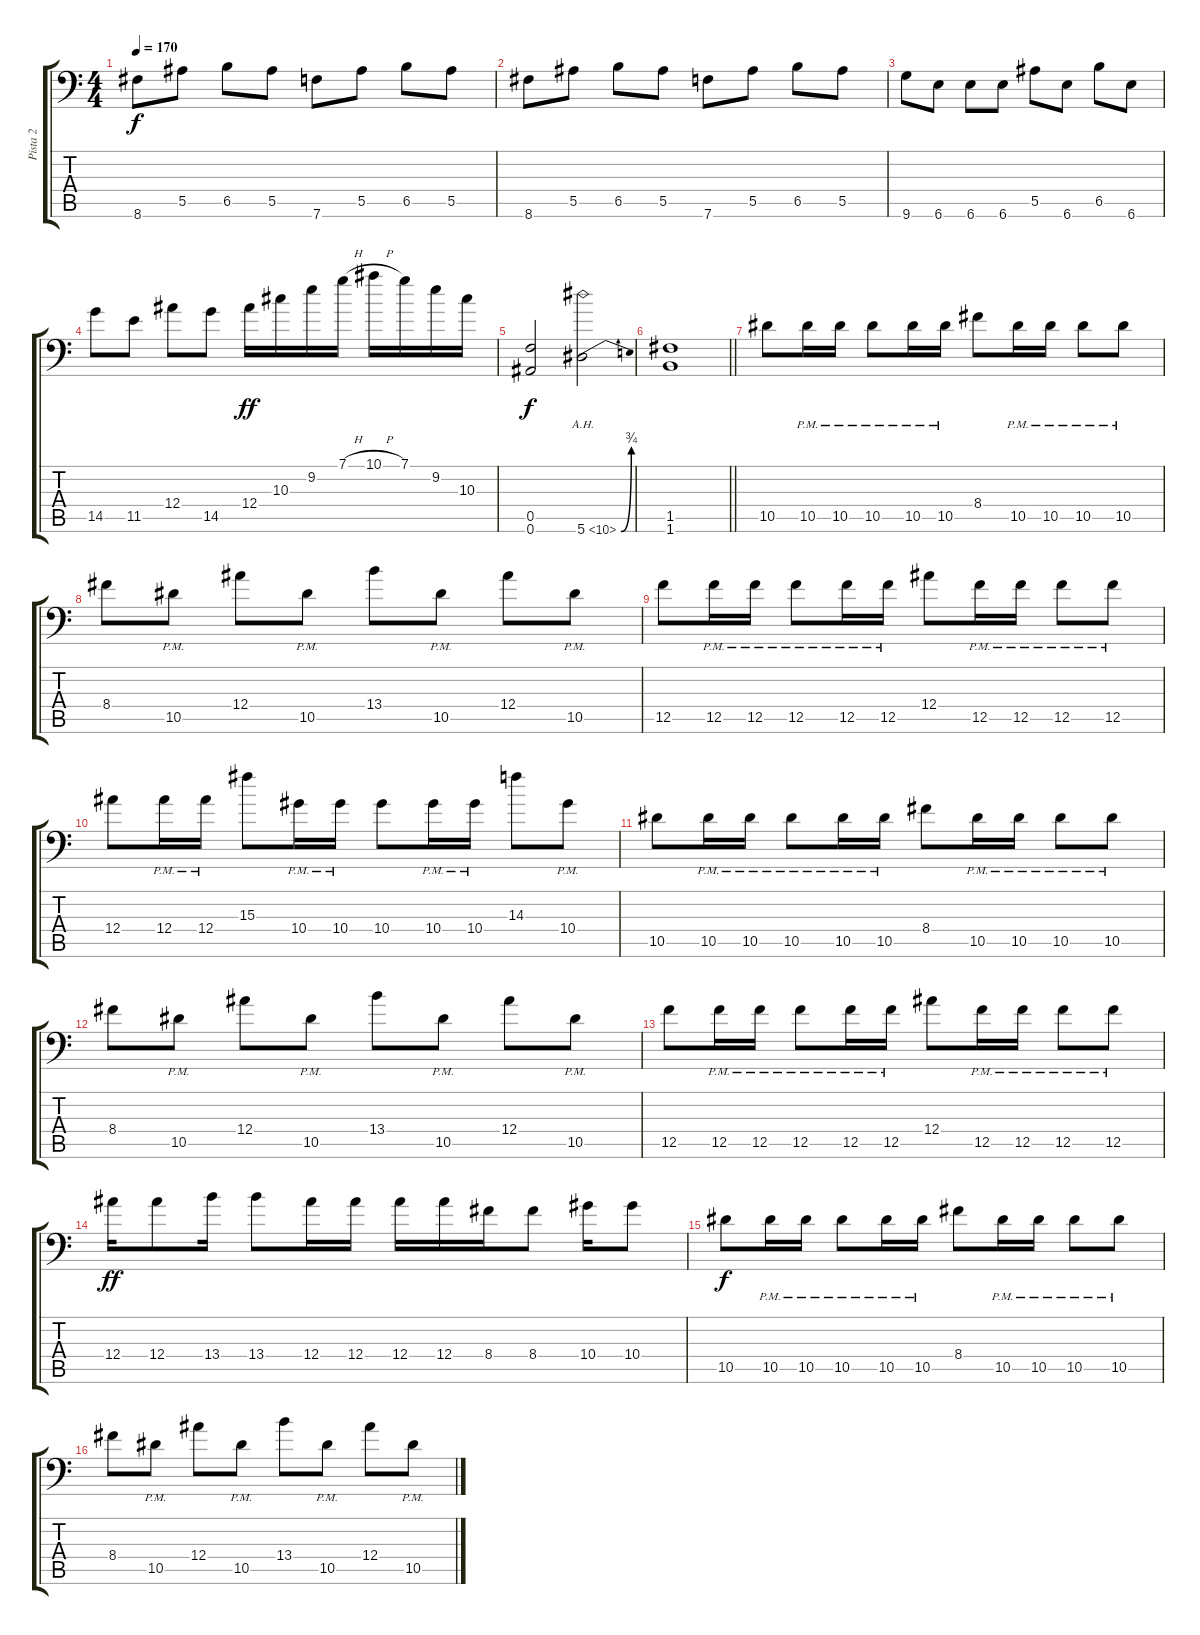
\track ("Pista 2" "Pista 2") {instrument distortionguitar}
\staff {score tabs}
\tuning (C4 G3 Eb3 Bb2 F2 Bb1) {hide}
\ts (4 4)
\tempo 170
\clef f4
\ks c
8.6.8{dy f} 5.5.8 6.5.8 5.5.8 7.6.8 5.5.8 6.5.8 5.5.8 |
8.6.8 5.5.8 6.5.8 5.5.8 7.6.8 5.5.8 6.5.8 5.5.8 |
9.6.8 6.6.8 6.6.8 6.6.8 5.5.8 6.6.8 6.5.8 6.6.8 |
14.5.8 11.5.8 12.4.8 14.5.8 12.4.16{dy ff} 10.3.16 9.2.16 7.1{h}.16 10.1{h}.16 7.1.16 9.2.16 10.3.16 |
(0.5 0.6).2{dy f} 5.6{be (bend 0 0 60 3) ah 5}.2{instrument guitarharmonics} |
\barLineRight lightlight
(1.5 1.6).1{instrument distortionguitar} |
10.5.8 10.5{pm}.16 10.5{pm}.16 10.5{pm}.8 10.5{pm}.16 10.5{pm}.16 8.4.8 10.5{pm}.16 10.5{pm}.16 10.5{pm}.8 10.5{pm}.8 |
8.4.8 10.5{pm}.8 12.4.8 10.5{pm}.8 13.4.8 10.5{pm}.8 12.4.8 10.5{pm}.8 |
12.5.8 12.5{pm}.16 12.5{pm}.16 12.5{pm}.8 12.5{pm}.16 12.5{pm}.16 12.4.8 12.5{pm}.16 12.5{pm}.16 12.5{pm}.8 12.5{pm}.8 |
12.4.8 12.4{pm}.16 12.4{pm}.16 15.3.8 10.4{pm}.16 10.4{pm}.16 10.4.8 10.4{pm}.16 10.4{pm}.16 14.3.8 10.4{pm}.8 |
10.5.8 10.5{pm}.16 10.5{pm}.16 10.5{pm}.8 10.5{pm}.16 10.5{pm}.16 8.4.8 10.5{pm}.16 10.5{pm}.16 10.5{pm}.8 10.5{pm}.8 |
8.4.8 10.5{pm}.8 12.4.8 10.5{pm}.8 13.4.8 10.5{pm}.8 12.4.8 10.5{pm}.8 |
12.5.8 12.5{pm}.16 12.5{pm}.16 12.5{pm}.8 12.5{pm}.16 12.5{pm}.16 12.4.8 12.5{pm}.16 12.5{pm}.16 12.5{pm}.8 12.5{pm}.8 |
12.4.16{dy ff} 12.4.8 13.4.16 13.4.8 12.4.16 12.4.16 12.4.16 12.4.16 8.4.16 8.4.8 10.4.16 10.4.8 |
10.5.8{dy f} 10.5{pm}.16 10.5{pm}.16 10.5{pm}.8 10.5{pm}.16 10.5{pm}.16 8.4.8 10.5{pm}.16 10.5{pm}.16 10.5{pm}.8 10.5{pm}.8 |
8.4.8 10.5{pm}.8 12.4.8 10.5{pm}.8 13.4.8 10.5{pm}.8 12.4.8 10.5{pm}.8
